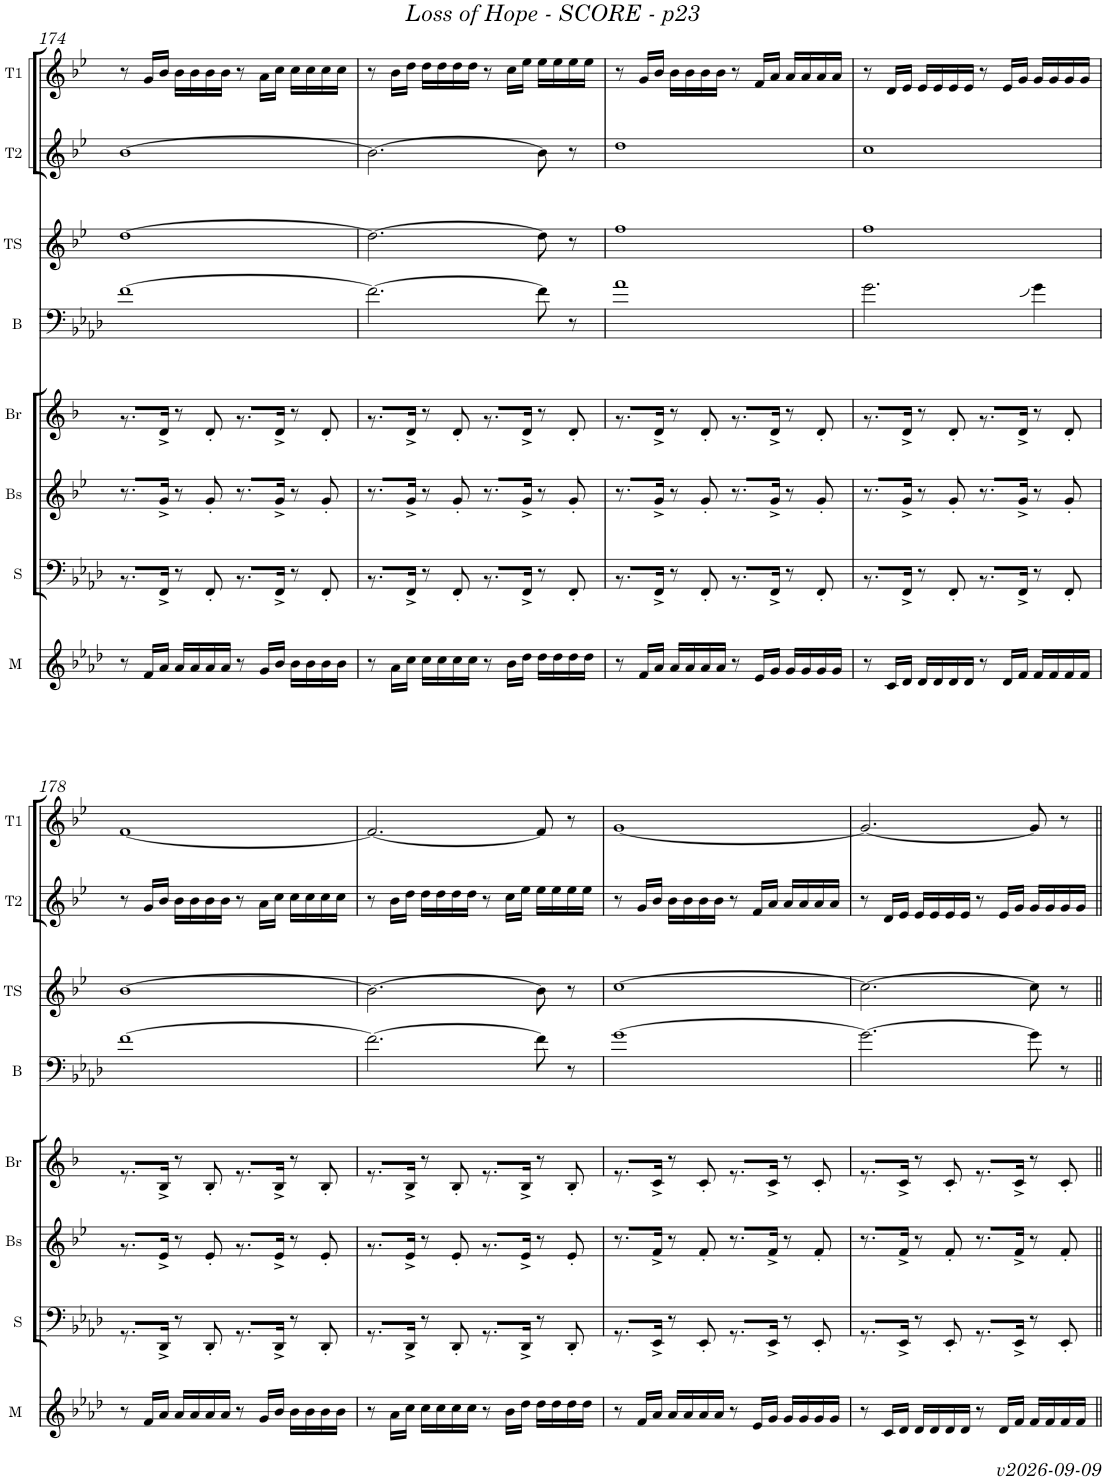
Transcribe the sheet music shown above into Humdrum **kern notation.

**kern	**kern	**kern	**kern	**kern	**kern	**kern	**kern
*part8	*part7	*part6	*part5	*part4	*part3	*part2	*part1
*staff8	*staff7	*staff6	*staff5	*staff4	*staff3	*staff2	*staff1
*I"Marimba	*I"Sousa	*I"Bass Sax	*I"Bari Sax	*I"Trombone	*I"Tenor Sax	*I"Trumpet 2	*I"Trumpet 1
*I'M	*I'S	*I'Bs	*I'Br	*	*I'TS	*I'T2	*I'T1
!!LO:PB:g=z
*clefG2	*clefF4	*clefG2	*clefG2	*clefF4	*clefG2	*clefG2	*clefG2
*	*	*Trd15c26	*Trd12c21	*	*Trd8c14	*Trd1c2	*Trd1c2
*k[b-e-a-d-]	*k[b-e-a-d-]	*k[b-e-]	*k[b-]	*k[b-e-a-d-]	*k[b-e-]	*k[b-e-]	*k[b-e-]
*M4/4	*M4/4	*M4/4	*M4/4	*M4/4	*M4/4	*M4/4	*M4/4
=174	=174	=174	=174	=174	=174	=174	=174
8r	8.r	8.r	8.r	[1f	[1dd	[1b-	8r
16f/LL	.	.	.	.	.	.	16g/LL
16a-/JJ	16FF^/Jk	16g^/Jk	16d^/Jk	.	.	.	16b-/JJ
16a-/LL	8r	8r	8r	.	.	.	16b-\LL
16a-/	.	.	.	.	.	.	16b-\
16a-/	8FF'/	8g'/	8d'/	.	.	.	16b-\
16a-/JJ	.	.	.	.	.	.	16b-\JJ
8r	8.r	8.r	8.r	.	.	.	8r
16g/LL	.	.	.	.	.	.	16a\LL
16b-/JJ	16FF^/Jk	16g^/Jk	16d^/Jk	.	.	.	16cc\JJ
16b-\LL	8r	8r	8r	.	.	.	16cc\LL
16b-\	.	.	.	.	.	.	16cc\
16b-\	8FF'/	8g'/	8d'/	.	.	.	16cc\
16b-\JJ	.	.	.	.	.	.	16cc\JJ
=175	=175	=175	=175	=175	=175	=175	=175
8r	8.r	8.r	8.r	2.f\_	2.dd\_	2.b-\_	8r
16a-\LL	.	.	.	.	.	.	16b-\LL
16cc\JJ	16FF^/Jk	16g^/Jk	16d^/Jk	.	.	.	16dd\JJ
16cc\LL	8r	8r	8r	.	.	.	16dd\LL
16cc\	.	.	.	.	.	.	16dd\
16cc\	8FF'/	8g'/	8d'/	.	.	.	16dd\
16cc\JJ	.	.	.	.	.	.	16dd\JJ
8r	8.r	8.r	8.r	.	.	.	8r
16b-\LL	.	.	.	.	.	.	16cc\LL
16dd-\JJ	16FF^/Jk	16g^/Jk	16d^/Jk	.	.	.	16ee-\JJ
16dd-\LL	8r	8r	8r	8f\]	8dd\]	8b-\]	16ee-\LL
16dd-\	.	.	.	.	.	.	16ee-\
16dd-\	8FF'/	8g'/	8d'/	8r	8r	8r	16ee-\
16dd-\JJ	.	.	.	.	.	.	16ee-\JJ
=176	=176	=176	=176	=176	=176	=176	=176
8r	8.r	8.r	8.r	1a-	1ff	1dd	8r
16f/LL	.	.	.	.	.	.	16g/LL
16a-/JJ	16FF^/Jk	16g^/Jk	16d^/Jk	.	.	.	16b-/JJ
16a-/LL	8r	8r	8r	.	.	.	16b-\LL
16a-/	.	.	.	.	.	.	16b-\
16a-/	8FF'/	8g'/	8d'/	.	.	.	16b-\
16a-/JJ	.	.	.	.	.	.	16b-\JJ
8r	8.r	8.r	8.r	.	.	.	8r
16e-/LL	.	.	.	.	.	.	16f/LL
16g/JJ	16FF^/Jk	16g^/Jk	16d^/Jk	.	.	.	16a/JJ
16g/LL	8r	8r	8r	.	.	.	16a/LL
16g/	.	.	.	.	.	.	16a/
16g/	8FF'/	8g'/	8d'/	.	.	.	16a/
16g/JJ	.	.	.	.	.	.	16a/JJ
=177	=177	=177	=177	=177	=177	=177	=177
8r	8.r	8.r	8.r	2.g\	1ff	1cc	8r
16c/LL	.	.	.	.	.	.	16d/LL
16d-/JJ	16FF^/Jk	16g^/Jk	16d^/Jk	.	.	.	16e-/JJ
16d-/LL	8r	8r	8r	.	.	.	16e-/LL
16d-/	.	.	.	.	.	.	16e-/
16d-/	8FF'/	8g'/	8d'/	.	.	.	16e-/
16d-/JJ	.	.	.	.	.	.	16e-/JJ
8r	8.r	8.r	8.r	.	.	.	8r
16d-/LL	.	.	.	.	.	.	16e-/LL
16f/JJ	16FF^/Jk	16g^/Jk	16d^/Jk	.	.	.	16g/JJ
16f/LL	8r	8r	8r	4g\	.	.	16g/LL
16f/	.	.	.	.	.	.	16g/
16f/	8FF'/	8g'/	8d'/	.	.	.	16g/
16f/JJ	.	.	.	.	.	.	16g/JJ
!!LO:LB:g=z
=178	=178	=178	=178	=178	=178	=178	=178
8r	8.r	8.r	8.r	[1f	[1b-	8r	[1f
16f/LL	.	.	.	.	.	16g/LL	.
16a-/JJ	16DD-^/Jk	16e-^/Jk	16B-^/Jk	.	.	16b-/JJ	.
16a-/LL	8r	8r	8r	.	.	16b-\LL	.
16a-/	.	.	.	.	.	16b-\	.
16a-/	8DD-'/	8e-'/	8B-'/	.	.	16b-\	.
16a-/JJ	.	.	.	.	.	16b-\JJ	.
8r	8.r	8.r	8.r	.	.	8r	.
16g/LL	.	.	.	.	.	16a\LL	.
16b-/JJ	16DD-^/Jk	16e-^/Jk	16B-^/Jk	.	.	16cc\JJ	.
16b-\LL	8r	8r	8r	.	.	16cc\LL	.
16b-\	.	.	.	.	.	16cc\	.
16b-\	8DD-'/	8e-'/	8B-'/	.	.	16cc\	.
16b-\JJ	.	.	.	.	.	16cc\JJ	.
=179	=179	=179	=179	=179	=179	=179	=179
8r	8.r	8.r	8.r	2.f\_	2.b-\_	8r	2.f/_
16a-\LL	.	.	.	.	.	16b-\LL	.
16cc\JJ	16DD-^/Jk	16e-^/Jk	16B-^/Jk	.	.	16dd\JJ	.
16cc\LL	8r	8r	8r	.	.	16dd\LL	.
16cc\	.	.	.	.	.	16dd\	.
16cc\	8DD-'/	8e-'/	8B-'/	.	.	16dd\	.
16cc\JJ	.	.	.	.	.	16dd\JJ	.
8r	8.r	8.r	8.r	.	.	8r	.
16b-\LL	.	.	.	.	.	16cc\LL	.
16dd-\JJ	16DD-^/Jk	16e-^/Jk	16B-^/Jk	.	.	16ee-\JJ	.
16dd-\LL	8r	8r	8r	8f\]	8b-\]	16ee-\LL	8f/]
16dd-\	.	.	.	.	.	16ee-\	.
16dd-\	8DD-'/	8e-'/	8B-'/	8r	8r	16ee-\	8r
16dd-\JJ	.	.	.	.	.	16ee-\JJ	.
=180	=180	=180	=180	=180	=180	=180	=180
8r	8.r	8.r	8.r	[1g	[1cc	8r	[1g
16f/LL	.	.	.	.	.	16g/LL	.
16a-/JJ	16EE-^/Jk	16f^/Jk	16c^/Jk	.	.	16b-/JJ	.
16a-/LL	8r	8r	8r	.	.	16b-\LL	.
16a-/	.	.	.	.	.	16b-\	.
16a-/	8EE-'/	8f'/	8c'/	.	.	16b-\	.
16a-/JJ	.	.	.	.	.	16b-\JJ	.
8r	8.r	8.r	8.r	.	.	8r	.
16e-/LL	.	.	.	.	.	16f/LL	.
16g/JJ	16EE-^/Jk	16f^/Jk	16c^/Jk	.	.	16a/JJ	.
16g/LL	8r	8r	8r	.	.	16a/LL	.
16g/	.	.	.	.	.	16a/	.
16g/	8EE-'/	8f'/	8c'/	.	.	16a/	.
16g/JJ	.	.	.	.	.	16a/JJ	.
=181	=181	=181	=181	=181	=181	=181	=181
8r	8.r	8.r	8.r	2.g\_	2.cc\_	8r	2.g/_
16c/LL	.	.	.	.	.	16d/LL	.
16d-/JJ	16EE-^/Jk	16f^/Jk	16c^/Jk	.	.	16e-/JJ	.
16d-/LL	8r	8r	8r	.	.	16e-/LL	.
16d-/	.	.	.	.	.	16e-/	.
16d-/	8EE-'/	8f'/	8c'/	.	.	16e-/	.
16d-/JJ	.	.	.	.	.	16e-/JJ	.
8r	8.r	8.r	8.r	.	.	8r	.
16d-/LL	.	.	.	.	.	16e-/LL	.
16f/JJ	16EE-^/Jk	16f^/Jk	16c^/Jk	.	.	16g/JJ	.
16f/LL	8r	8r	8r	8g\]	8cc\]	16g/LL	8g/]
16f/	.	.	.	.	.	16g/	.
16f/	8EE-'/	8f'/	8c'/	8r	8r	16g/	8r
16f/JJ	.	.	.	.	.	16g/JJ	.
=||	=||	=||	=||	=||	=||	=||	=||
*-	*-	*-	*-	*-	*-	*-	*-
